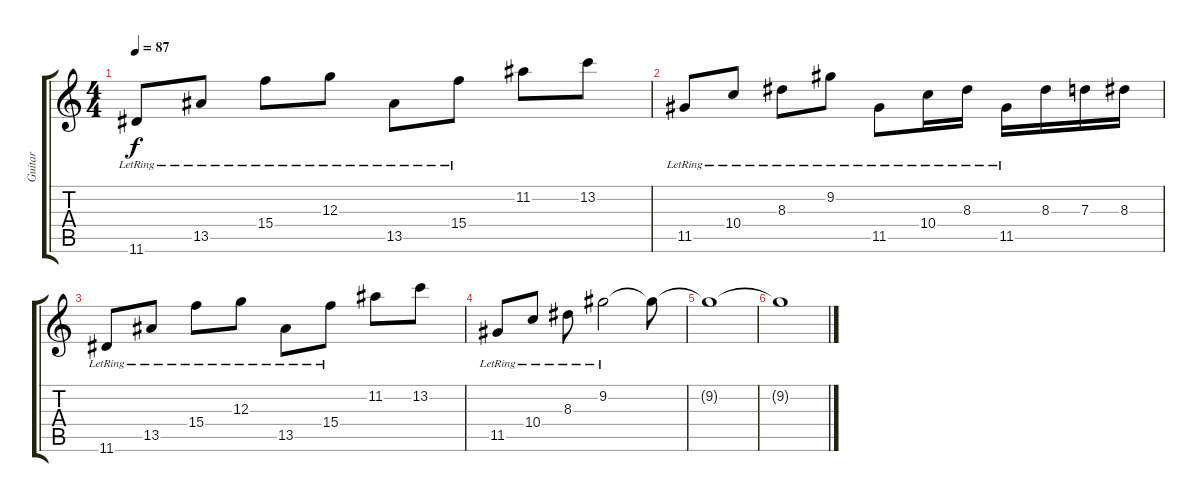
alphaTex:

\track ("Guitar" "Guitar") {instrument acousticguitarnylon}
\staff {score tabs}
\tuning (E4 B3 G3 D3 A2 E2) {hide}
\ts (4 4)
\tempo 87
\clef g2
\ks c
11.6{lr}.8{dy f} 13.5{lr}.8 15.4{lr}.8 12.3{lr}.8 13.5{lr}.8 15.4{lr}.8 11.2.8 13.2.8 |
11.5{lr}.8 10.4{lr}.8 8.3{lr}.8 9.2{lr}.8 11.5{lr}.8 10.4{lr}.16 8.3{lr}.16 11.5{lr}.16 8.3.16 7.3.16 8.3.16 |
11.6{lr}.8 13.5{lr}.8 15.4{lr}.8 12.3{lr}.8 13.5{lr}.8 15.4{lr}.8 11.2.8 13.2.8 |
11.5{lr}.8 10.4{lr}.8 8.3{lr}.8 9.2{lr}.2 9.2{t}.8 |
9.2{t}.1 |
9.2{t}.1
